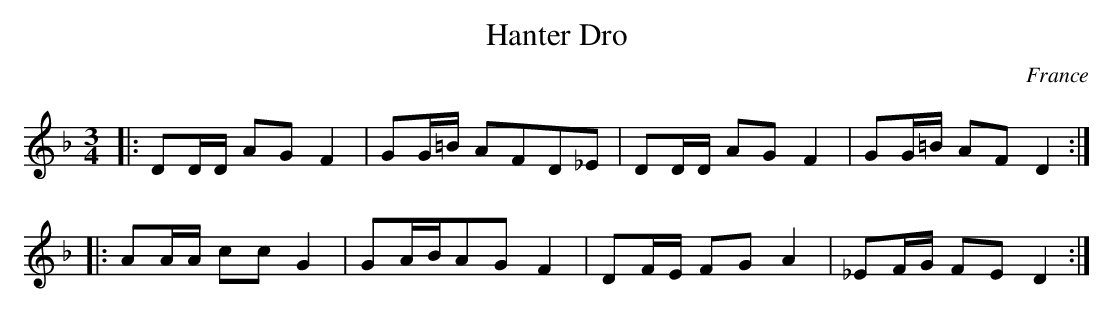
X:1
T:Hanter Dro
O:France
L:1/16
M:3/4
K:F major
|:D2DD A2G2F4| G2G=B A2F2D2_E2|D2DD A2G2F4| G2G=B A2F2D4:|
|:A2AA c2c2 G4| G2ABA2G2 F4|D2FE F2G2 A4|_E2FG F2E2D4:|
